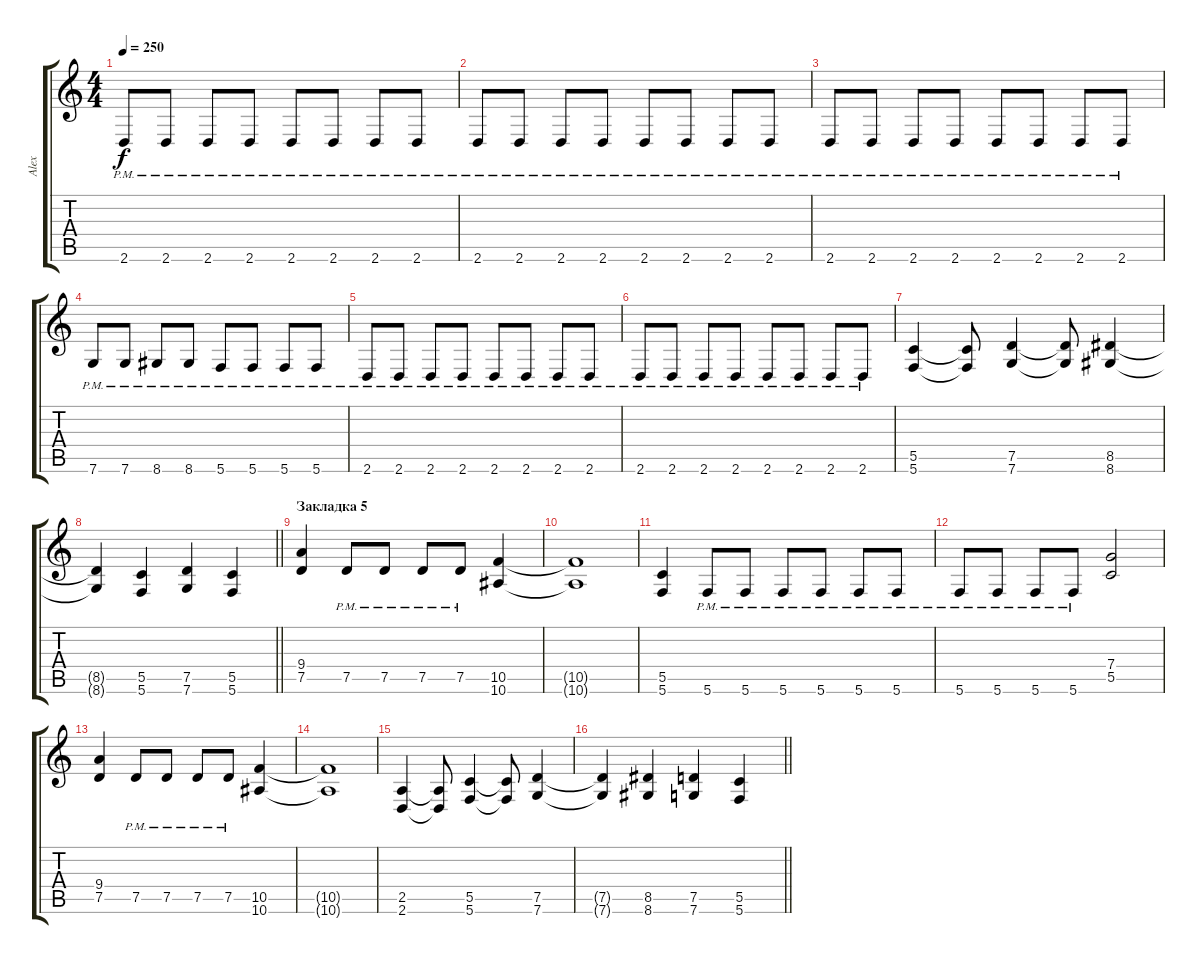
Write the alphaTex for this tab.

\track ("Alex" "Alex") {instrument overdrivenguitar}
\staff {score tabs}
\tuning (D4 A3 F3 C3 G2 C2) {hide}
\ts (4 4)
\tempo 250
\clef g2
\ks c
2.6{pm}.8{dy f} 2.6{pm}.8 2.6{pm}.8 2.6{pm}.8 2.6{pm}.8 2.6{pm}.8 2.6{pm}.8 2.6{pm}.8 |
2.6{pm}.8 2.6{pm}.8 2.6{pm}.8 2.6{pm}.8 2.6{pm}.8 2.6{pm}.8 2.6{pm}.8 2.6{pm}.8 |
2.6{pm}.8 2.6{pm}.8 2.6{pm}.8 2.6{pm}.8 2.6{pm}.8 2.6{pm}.8 2.6{pm}.8 2.6{pm}.8 |
7.6{pm}.8 7.6{pm}.8 8.6{pm}.8 8.6{pm}.8 5.6{pm}.8 5.6{pm}.8 5.6{pm}.8 5.6{pm}.8 |
2.6{pm}.8 2.6{pm}.8 2.6{pm}.8 2.6{pm}.8 2.6{pm}.8 2.6{pm}.8 2.6{pm}.8 2.6{pm}.8 |
2.6{pm}.8 2.6{pm}.8 2.6{pm}.8 2.6{pm}.8 2.6{pm}.8 2.6{pm}.8 2.6{pm}.8 2.6{pm}.8 |
(5.5 5.6).4 (5.5{t} 5.6{t}).8 (7.5 7.6).4 (7.5{t} 7.6{t}).8 (8.5 8.6).4 |
\barLineRight lightlight
(8.5{t} 8.6{t}).4 (5.5 5.6).4 (7.5 7.6).4 (5.5 5.6).4 |
\section ("" "Закладка 5")
(9.4 7.5).4 7.5{pm}.8 7.5{pm}.8 7.5{pm}.8 7.5{pm}.8 (10.5 10.6).4 |
(10.5{t} 10.6{t}).1 |
(5.5 5.6).4 5.6{pm}.8 5.6{pm}.8 5.6{pm}.8 5.6{pm}.8 5.6{pm}.8 5.6{pm}.8 |
5.6{pm}.8 5.6{pm}.8 5.6{pm}.8 5.6{pm}.8 (7.4 5.5).2 |
(9.4 7.5).4 7.5{pm}.8 7.5{pm}.8 7.5{pm}.8 7.5{pm}.8 (10.5 10.6).4 |
(10.5{t} 10.6{t}).1 |
(2.5 2.6).4 (2.5{t} 2.6{t}).8 (5.5 5.6).4 (5.5{t} 5.6{t}).8 (7.5 7.6).4 |
\barLineRight lightlight
(7.5{t} 7.6{t}).4 (8.5 8.6).4 (7.5 7.6).4 (5.5 5.6).4
